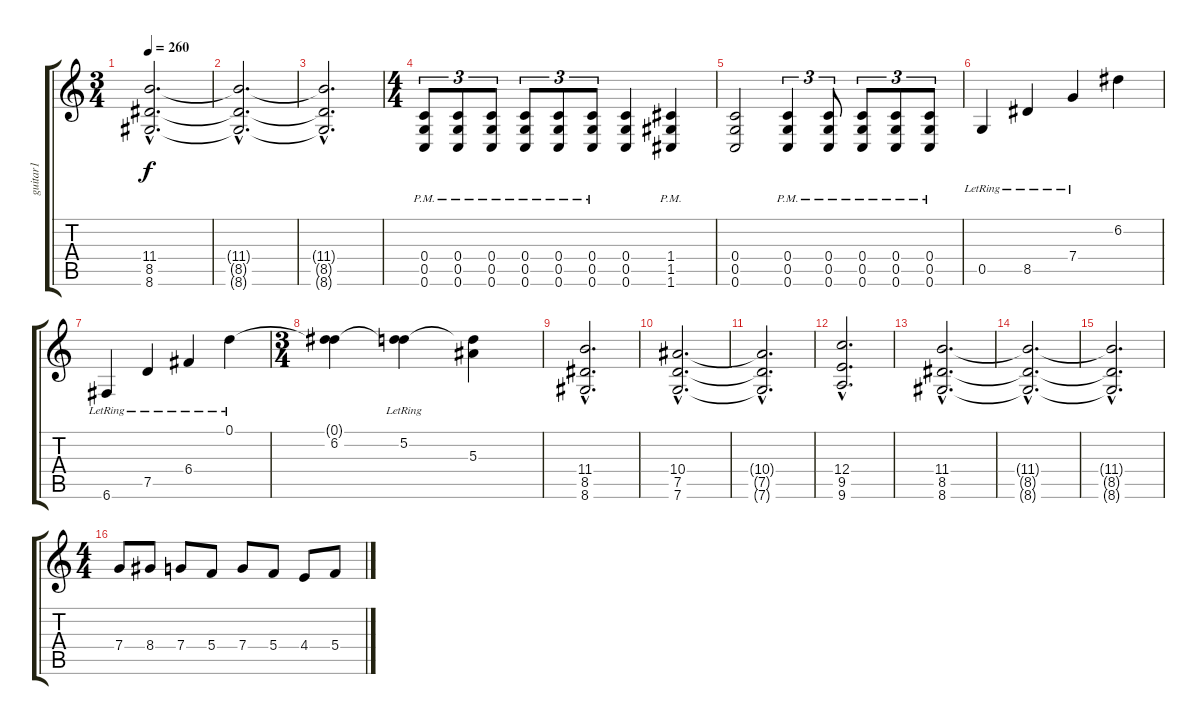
\track ("guitar1" "guitar1") {instrument distortionguitar}
\staff {score tabs}
\tuning (D4 A3 F3 C3 G2 C2) {hide}
\ts (3 4)
\tempo 260
\clef g2
\ks c
(11.4{hac} 8.5{hac} 8.6{hac}).2{d dy f} |
(11.4{hac t} 8.5{hac t} 8.6{hac t}).2{d} |
(11.4{hac t} 8.5{hac t} 8.6{hac t}).2{d} |
\ts (4 4)
(0.4{pm} 0.5{pm} 0.6{pm}).8{tu (3 2)} (0.4{pm} 0.5{pm} 0.6{pm}).8{tu (3 2)} (0.4{pm} 0.5{pm} 0.6{pm}).8{tu (3 2)} (0.4{pm} 0.5{pm} 0.6{pm}).8{tu (3 2)} (0.4{pm} 0.5{pm} 0.6{pm}).8{tu (3 2)} (0.4{pm} 0.5{pm} 0.6{pm}).8{tu (3 2)} (0.4 0.5 0.6).4 (1.4{pm} 1.5{pm} 1.6{pm}).4 |
(0.4 0.5 0.6).2 (0.4{pm} 0.5{pm} 0.6{pm}).4{tu (3 2)} (0.4{pm} 0.5{pm} 0.6{pm}).8{tu (3 2)} (0.4{pm} 0.5{pm} 0.6{pm}).8{tu (3 2)} (0.4{pm} 0.5{pm} 0.6{pm}).8{tu (3 2)} (0.4{pm} 0.5{pm} 0.6{pm}).8{tu (3 2)} |
0.5{lr}.4 8.5{lr}.4 7.4{lr}.4 6.2.4 |
6.6{lr}.4 7.5{lr}.4 6.4{lr}.4 0.1{lr}.4 |
\ts (3 4)
(0.1{t} 6.2).4 (0.1{t} 5.2{lr}).4 (0.1{t} 5.3).4 |
(11.4{hac} 8.5{hac} 8.6{hac}).2{d} |
(10.4{hac} 7.5{hac} 7.6{hac}).2{d} |
(10.4{hac t} 7.5{hac t} 7.6{hac t}).2{d} |
(12.4{hac} 9.5{hac} 9.6{hac}).2{d} |
(11.4{hac} 8.5{hac} 8.6{hac}).2{d} |
(11.4{hac t} 8.5{hac t} 8.6{hac t}).2{d} |
(11.4{hac t} 8.5{hac t} 8.6{hac t}).2{d} |
\ts (4 4)
7.4.8 8.4.8 7.4.8 5.4.8 7.4.8 5.4.8 4.4.8 5.4.8
